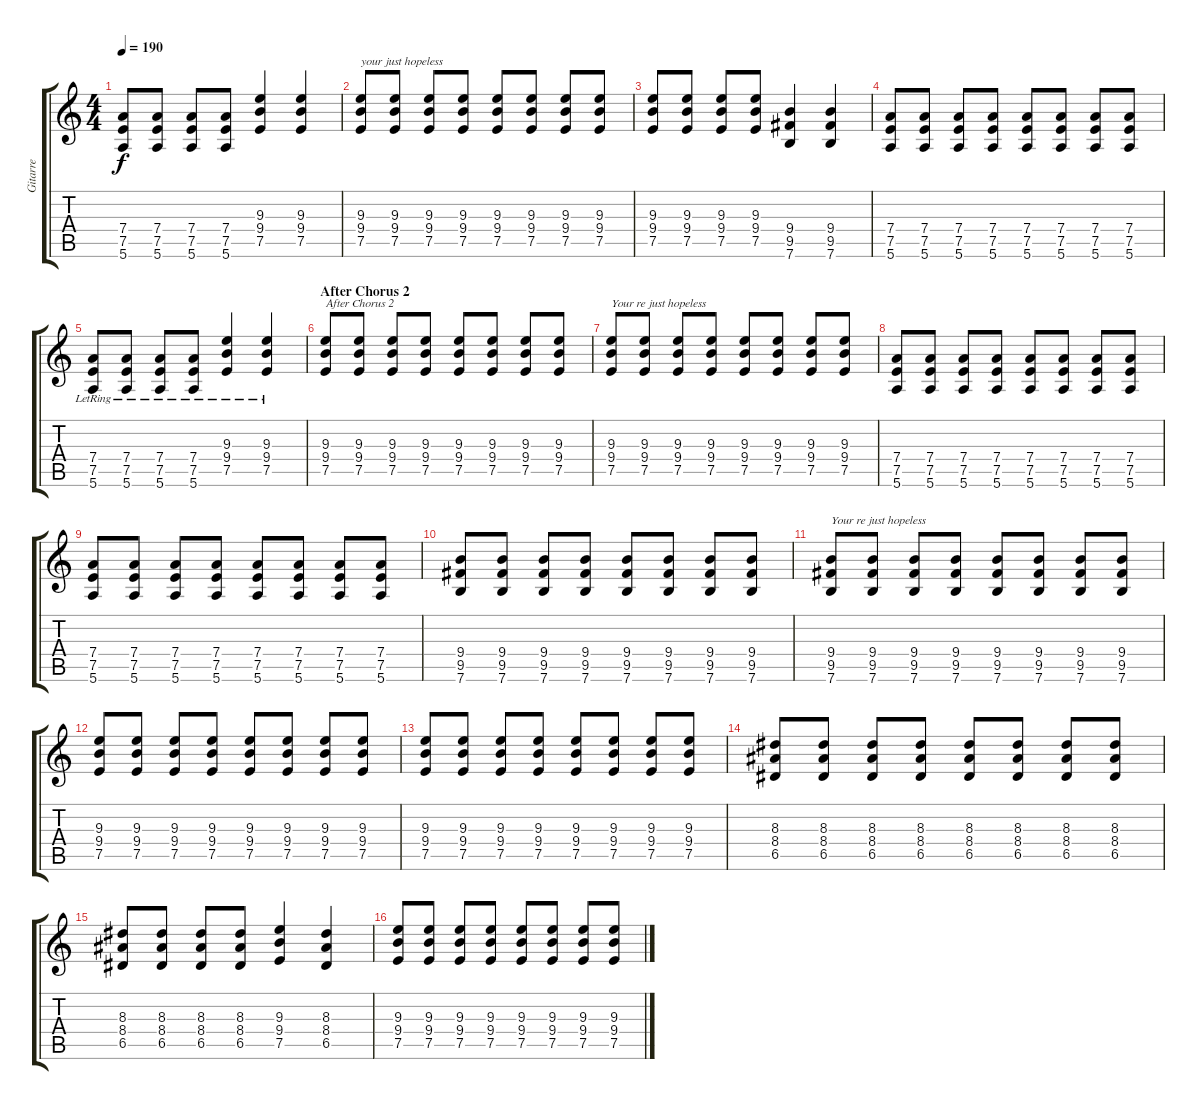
\track ("Gitarre" "Gitarre") {instrument distortionguitar}
\staff {score tabs}
\tuning (E4 B3 G3 D3 A2 E2) {hide}
\ts (4 4)
\tempo 190
\clef g2
\ks c
(7.4 7.5 5.6).8{dy f} (7.4 7.5 5.6).8 (7.4 7.5 5.6).8 (7.4 7.5 5.6).8 (9.3 9.4 7.5).4 (9.3 9.4 7.5).4 |
(9.3 9.4 7.5).8{txt "your just hopeless "} (9.3 9.4 7.5).8 (9.3 9.4 7.5).8 (9.3 9.4 7.5).8 (9.3 9.4 7.5).8 (9.3 9.4 7.5).8 (9.3 9.4 7.5).8 (9.3 9.4 7.5).8 |
(9.3 9.4 7.5).8 (9.3 9.4 7.5).8 (9.3 9.4 7.5).8 (9.3 9.4 7.5).8 (9.4 9.5 7.6).4 (9.4 9.5 7.6).4 |
(7.4 7.5 5.6).8 (7.4 7.5 5.6).8 (7.4 7.5 5.6).8 (7.4 7.5 5.6).8 (7.4 7.5 5.6).8 (7.4 7.5 5.6).8 (7.4 7.5 5.6).8 (7.4 7.5 5.6).8 |
(7.4{lr} 7.5{lr} 5.6).8 (7.4{lr} 7.5{lr} 5.6).8 (7.4{lr} 7.5{lr} 5.6).8 (7.4{lr} 7.5{lr} 5.6).8 (9.3{lr} 9.4{lr} 7.5{lr}).4 (9.3{lr} 9.4{lr} 7.5{lr}).4 |
\section ("" "After Chorus 2")
(9.3 9.4 7.5).8{txt "After Chorus 2"} (9.3 9.4 7.5).8 (9.3 9.4 7.5).8 (9.3 9.4 7.5).8 (9.3 9.4 7.5).8 (9.3 9.4 7.5).8 (9.3 9.4 7.5).8 (9.3 9.4 7.5).8 |
(9.3 9.4 7.5).8{txt "Your re just hopeless"} (9.3 9.4 7.5).8 (9.3 9.4 7.5).8 (9.3 9.4 7.5).8 (9.3 9.4 7.5).8 (9.3 9.4 7.5).8 (9.3 9.4 7.5).8 (9.3 9.4 7.5).8 |
(7.4 7.5 5.6).8 (7.4 7.5 5.6).8 (7.4 7.5 5.6).8 (7.4 7.5 5.6).8 (7.4 7.5 5.6).8 (7.4 7.5 5.6).8 (7.4 7.5 5.6).8 (7.4 7.5 5.6).8 |
(7.4 7.5 5.6).8 (7.4 7.5 5.6).8 (7.4 7.5 5.6).8 (7.4 7.5 5.6).8 (7.4 7.5 5.6).8 (7.4 7.5 5.6).8 (7.4 7.5 5.6).8 (7.4 7.5 5.6).8 |
(9.4 9.5 7.6).8 (9.4 9.5 7.6).8 (9.4 9.5 7.6).8 (9.4 9.5 7.6).8 (9.4 9.5 7.6).8 (9.4 9.5 7.6).8 (9.4 9.5 7.6).8 (9.4 9.5 7.6).8 |
(9.4 9.5 7.6).8{txt "Your re just hopeless"} (9.4 9.5 7.6).8 (9.4 9.5 7.6).8 (9.4 9.5 7.6).8 (9.4 9.5 7.6).8 (9.4 9.5 7.6).8 (9.4 9.5 7.6).8 (9.4 9.5 7.6).8 |
(9.3 9.4 7.5).8 (9.3 9.4 7.5).8 (9.3 9.4 7.5).8 (9.3 9.4 7.5).8 (9.3 9.4 7.5).8 (9.3 9.4 7.5).8 (9.3 9.4 7.5).8 (9.3 9.4 7.5).8 |
(9.3 9.4 7.5).8 (9.3 9.4 7.5).8 (9.3 9.4 7.5).8 (9.3 9.4 7.5).8 (9.3 9.4 7.5).8 (9.3 9.4 7.5).8 (9.3 9.4 7.5).8 (9.3 9.4 7.5).8 |
(8.3 8.4 6.5).8 (8.3 8.4 6.5).8 (8.3 8.4 6.5).8 (8.3 8.4 6.5).8 (8.3 8.4 6.5).8 (8.3 8.4 6.5).8 (8.3 8.4 6.5).8 (8.3 8.4 6.5).8 |
(8.3 8.4 6.5).8 (8.3 8.4 6.5).8 (8.3 8.4 6.5).8 (8.3 8.4 6.5).8 (9.3 9.4 7.5).4 (8.3 8.4 6.5).4 |
(9.3 9.4 7.5).8 (9.3 9.4 7.5).8 (9.3 9.4 7.5).8 (9.3 9.4 7.5).8 (9.3 9.4 7.5).8 (9.3 9.4 7.5).8 (9.3 9.4 7.5).8 (9.3 9.4 7.5).8
